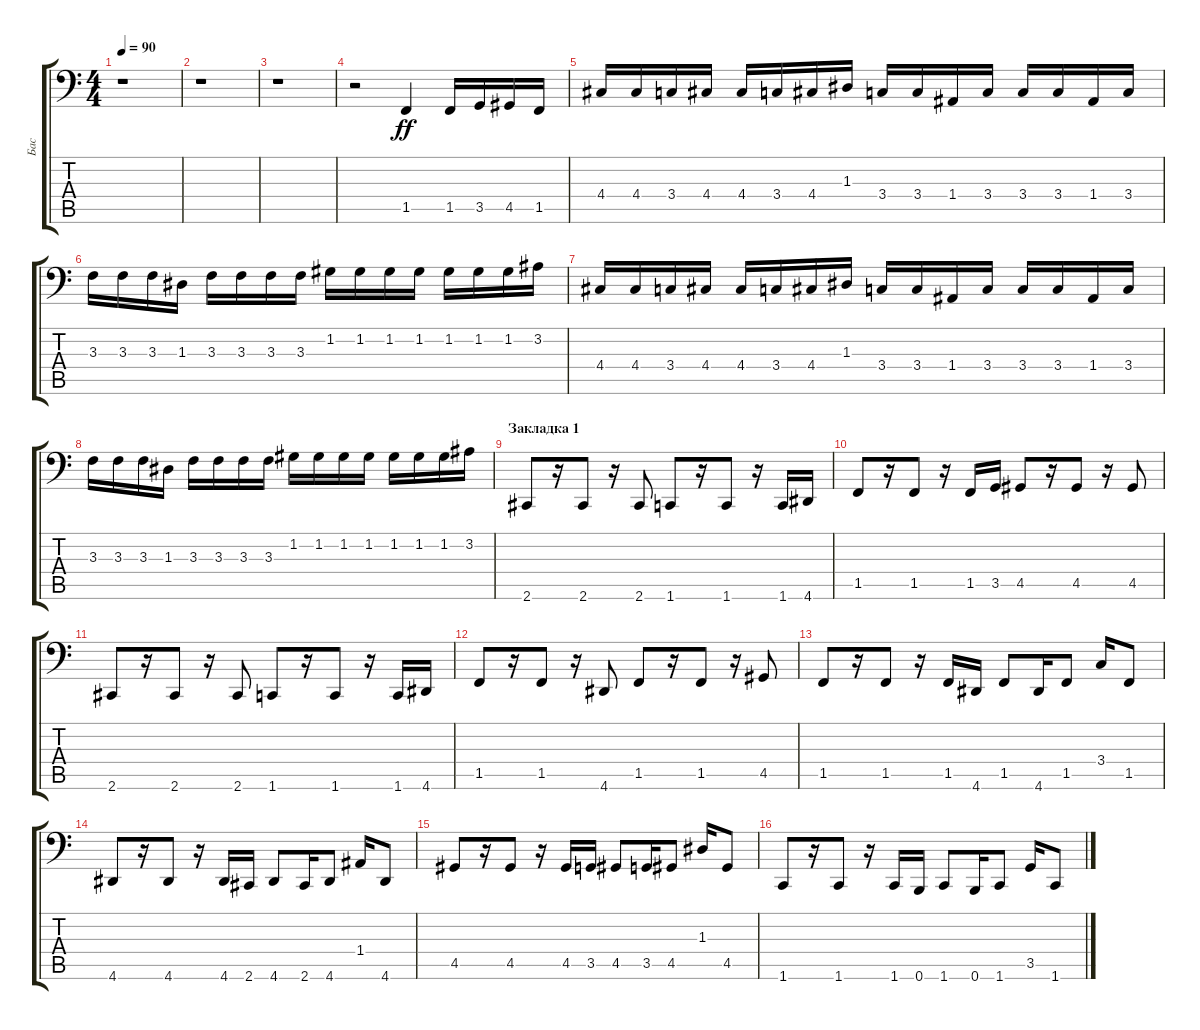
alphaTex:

\track ("Бас" "Бас") {instrument electricbassfinger}
\staff {score tabs}
\tuning (C3 G2 D2 A1 E1 B0) {hide}
\ts (4 4)
\tempo 90
\clef f4
\ks c
r.1{dy ff instrument electricbassfinger} |
r.1 |
r.1 |
r.2 1.5.4 1.5.16 3.5.16 4.5.16 1.5.16 |
4.4.16 4.4.16 3.4.16 4.4.16 4.4.16 3.4.16 4.4.16 1.3.16 3.4.16 3.4.16 1.4.16 3.4.16 3.4.16 3.4.16 1.4.16 3.4.16 |
3.3.16 3.3.16 3.3.16 1.3.16 3.3.16 3.3.16 3.3.16 3.3.16 1.2.16 1.2.16 1.2.16 1.2.16 1.2.16 1.2.16 1.2.16 3.2.16 |
4.4.16 4.4.16 3.4.16 4.4.16 4.4.16 3.4.16 4.4.16 1.3.16 3.4.16 3.4.16 1.4.16 3.4.16 3.4.16 3.4.16 1.4.16 3.4.16 |
3.3.16 3.3.16 3.3.16 1.3.16 3.3.16 3.3.16 3.3.16 3.3.16 1.2.16 1.2.16 1.2.16 1.2.16 1.2.16 1.2.16 1.2.16 3.2.16 |
\section ("" "Закладка 1")
2.6.8 r.16 2.6.8 r.16 2.6.8 1.6.8 r.16 1.6.8 r.16 1.6.16 4.6.16 |
1.5.8 r.16 1.5.8 r.16 1.5.16 3.5.16 4.5.8 r.16 4.5.8 r.16 4.5.8 |
2.6.8 r.16 2.6.8 r.16 2.6.8 1.6.8 r.16 1.6.8 r.16 1.6.16 4.6.16 |
1.5.8 r.16 1.5.8 r.16 4.6.8 1.5.8 r.16 1.5.8 r.16 4.5.8 |
1.5.8 r.16 1.5.8 r.16 1.5.16 4.6.16 1.5.8 4.6.16 1.5.8 3.4.16 1.5.8 |
4.6.8 r.16 4.6.8 r.16 4.6.16 2.6.16 4.6.8 2.6.16 4.6.8 1.4.16 4.6.8 |
4.5.8 r.16 4.5.8 r.16 4.5.16 3.5.16 4.5.8 3.5.16 4.5.8 1.3.16 4.5.8 |
1.6.8 r.16 1.6.8 r.16 1.6.16 0.6.16 1.6.8 0.6.16 1.6.8 3.5.16 1.6.8
